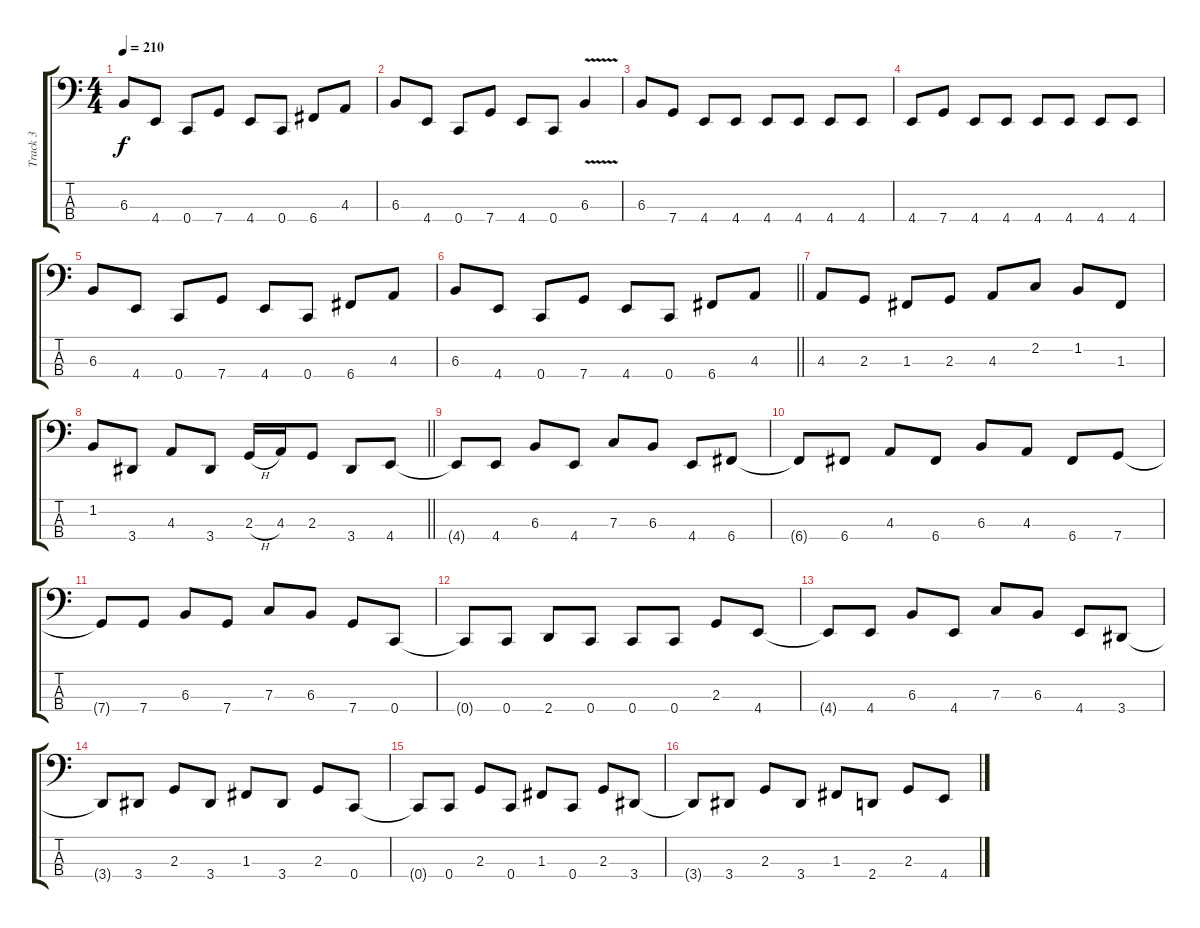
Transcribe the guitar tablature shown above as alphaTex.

\track ("Track 3" "Track 3") {instrument electricbassfinger}
\staff {score tabs}
\tuning (Eb2 Bb1 F1 C1) {hide}
\ts (4 4)
\tempo 210
\clef f4
\ks c
6.3.8{dy f} 4.4.8 0.4.8 7.4.8 4.4.8 0.4.8 6.4.8 4.3.8 |
6.3.8 4.4.8 0.4.8 7.4.8 4.4.8 0.4.8 6.3{v}.4 |
6.3.8 7.4.8 4.4.8 4.4.8 4.4.8 4.4.8 4.4.8 4.4.8 |
4.4.8 7.4.8 4.4.8 4.4.8 4.4.8 4.4.8 4.4.8 4.4.8 |
6.3.8 4.4.8 0.4.8 7.4.8 4.4.8 0.4.8 6.4.8 4.3.8 |
\barLineRight lightlight
6.3.8 4.4.8 0.4.8 7.4.8 4.4.8 0.4.8 6.4.8 4.3.8 |
4.3.8 2.3.8 1.3.8 2.3.8 4.3.8 2.2.8 1.2.8 1.3.8 |
\barLineRight lightlight
1.2.8 3.4.8 4.3.8 3.4.8 2.3{h}.16 4.3.16 2.3.8 3.4.8 4.4.8 |
4.4{t}.8 4.4.8 6.3.8 4.4.8 7.3.8 6.3.8 4.4.8 6.4.8 |
6.4{t}.8 6.4.8 4.3.8 6.4.8 6.3.8 4.3.8 6.4.8 7.4.8 |
7.4{t}.8 7.4.8 6.3.8 7.4.8 7.3.8 6.3.8 7.4.8 0.4.8 |
0.4{t}.8 0.4.8 2.4.8 0.4.8 0.4.8 0.4.8 2.3.8 4.4.8 |
4.4{t}.8 4.4.8 6.3.8 4.4.8 7.3.8 6.3.8 4.4.8 3.4.8 |
3.4{t}.8 3.4.8 2.3.8 3.4.8 1.3.8 3.4.8 2.3.8 0.4.8 |
0.4{t}.8 0.4.8 2.3.8 0.4.8 1.3.8 0.4.8 2.3.8 3.4.8 |
3.4{t}.8 3.4.8 2.3.8 3.4.8 1.3.8 2.4.8 2.3.8 4.4.8
